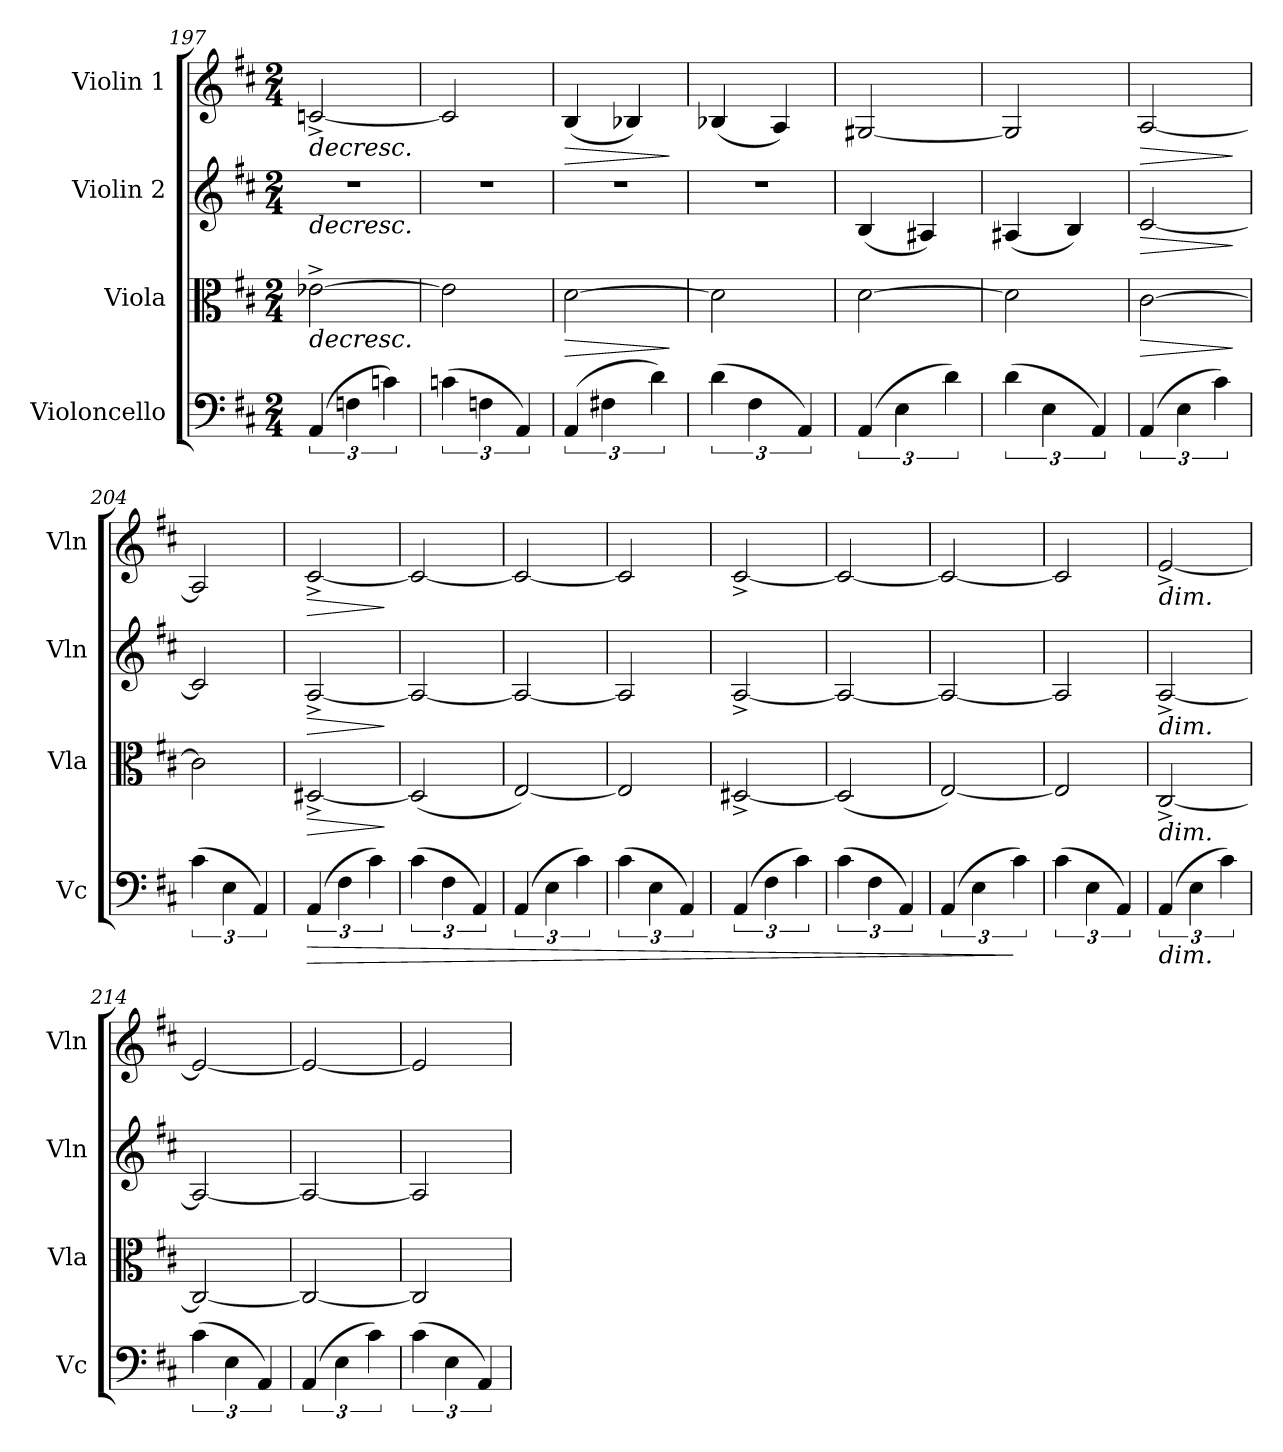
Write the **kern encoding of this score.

**kern	**dynam	**kern	**dynam	**kern	**dynam	**kern	**dynam
*part4	*part4	*part3	*part3	*part2	*part2	*part1	*part1
*staff4	*staff4	*staff3	*staff3	*staff2	*staff2	*staff1	*staff1
*I"Violoncello	*	*I"Viola	*	*I"Violin 2	*	*I"Violin 1	*
*I'Vc	*	*I'Vla	*	*I'Vln	*	*I'Vln	*
*clefF4	*	*clefC3	*	*clefG2	*	*clefG2	*
*k[f#c#]	*	*k[f#c#]	*	*k[f#c#]	*	*k[f#c#]	*
*M2/4	*	*M2/4	*	*M2/4	*	*M2/4	*
=197	=197	=197	=197	=197	=197	=197	=197
!	!	!	!LO:HP:b	!	!LO:HP:b	!	!LO:HP:b
(6AA/	.	[2e-X^\	>	2r	>	[2cn^>/	>
6Fn\	.	.	.	.	.	.	.
6cn\)	.	.	.	.	.	.	.
=198	=198	=198	=198	=198	=198	=198	=198
(6cn\	.	2e-\]	.	2r	.	2c/]	.
6Fn\	.	.	.	.	.	.	.
6AA/)	.	.	.	.	.	.	.
=199	=199	=199	=199	=199	=199	=199	=199
!	!	!	!LO:HP:b	!	!	!	!LO:HP:b
(6AA/	.	[2d\	>	2r	.	(4B/	>
6F#X\	.	.	.	.	.	.	.
.	.	.	.	.	.	4B-X/)	.
6d\)	.	.	.	.	.	.	.
.	.	.	]	.	.	.	]
=200	=200	=200	=200	=200	=200	=200	=200
(6d\	.	2d\]	.	2r	.	(4B-X/	.
6F#\	.	.	.	.	.	.	.
.	.	.	.	.	.	4A/)	.
6AA/)	.	.	.	.	.	.	.
=201	=201	=201	=201	=201	=201	=201	=201
(6AA/	.	[2d\	.	(4B/	.	[2G#X/	.
6E\	.	.	.	.	.	.	.
.	.	.	.	4A#X/)	.	.	.
6d\)	.	.	.	.	.	.	.
=202	=202	=202	=202	=202	=202	=202	=202
(6d\	.	2d\]	.	(4A#X/	.	2G#/]	.
6E\	.	.	.	.	.	.	.
.	.	.	.	4B/)	.	.	.
6AA/)	.	.	.	.	.	.	.
!!LO:PB:g=z
=203	=203	=203	=203	=203	=203	=203	=203
!	!	!	!LO:HP:b	!	!LO:HP:b	!	!LO:HP:b
(6AA/	.	[2c#\	>	[2c#/	>	[2A/	>
6E\	.	.	.	.	.	.	.
6c#\)	.	.	.	.	.	.	.
.	.	.	]	.	]	.	]
=204	=204	=204	=204	=204	=204	=204	=204
(6c#\	.	2c#\]	.	2c#/]	.	2A/]	.
6E\	.	.	.	.	.	.	.
6AA/)	.	.	.	.	.	.	.
=205	=205	=205	=205	=205	=205	=205	=205
!	!LO:HP:b	!	!LO:HP:b	!	!LO:HP:b	!	!LO:HP:b
(6AA/	>	[2D#X^>/	>	[2A^>/	>	[2c#^>/	>
6F#\	.	.	.	.	.	.	.
6c#\)	.	.	.	.	.	.	.
.	.	.	]	.	]	.	]
=206	=206	=206	=206	=206	=206	=206	=206
(6c#\	.	(2D#/]	.	2A/_	.	2c#/_	.
6F#\	.	.	.	.	.	.	.
6AA/)	.	.	.	.	.	.	.
=207	=207	=207	=207	=207	=207	=207	=207
(6AA/	.	[2E/)	.	2A/_	.	2c#/_	.
6E\	.	.	.	.	.	.	.
6c#\)	.	.	.	.	.	.	.
=208	=208	=208	=208	=208	=208	=208	=208
(6c#\	.	2E/]	.	2A/]	.	2c#/]	.
6E\	.	.	.	.	.	.	.
6AA/)	.	.	.	.	.	.	.
=209	=209	=209	=209	=209	=209	=209	=209
(6AA/	.	[2D#X^>/	.	[2A^>/	.	[2c#^>/	.
6F#\	.	.	.	.	.	.	.
6c#\)	.	.	.	.	.	.	.
=210	=210	=210	=210	=210	=210	=210	=210
(6c#\	.	(2D#/]	.	2A/_	.	2c#/_	.
6F#\	.	.	.	.	.	.	.
6AA/)	.	.	.	.	.	.	.
=211	=211	=211	=211	=211	=211	=211	=211
*	*	*^	*	*^	*	*^	*
(6AA/	.	[2E/)	4ryy	.	2A/_	4ryy	.	2c#/_	4ryy	.
6E\	.	.	.	.	.	.	.	.	.	.
.	.	.	4ryy	]	.	4ryy	]	.	4ryy	]
6c#\)	]	.	.	.	.	.	.	.	.	.
*	*	*v	*v	*	*	*	*	*v	*v	*
*	*	*	*	*v	*v	*	*	*
=212	=212	=212	=212	=212	=212	=212	=212
(6c#\	.	2E/]	.	2A/]	.	2c#/]	.
6E\	.	.	.	.	.	.	.
6AA/)	.	.	.	.	.	.	.
!!LO:PB:g=z
=213	=213	=213	=213	=213	=213	=213	=213
!	!	!	!	!	!	!LO:TX:b:i:t=dim.	!
!	!	!	!	!LO:TX:b:i:t=dim.	!	!	!
!	!	!LO:TX:b:i:t=dim.	!	!	!	!	!
!LO:TX:b:i:t=dim.	!	!	!	!	!	!	!
(6AA/	.	[2C#^>/	.	[2A^>/	.	[2e^>/	.
6E\	.	.	.	.	.	.	.
6c#\)	.	.	.	.	.	.	.
=214	=214	=214	=214	=214	=214	=214	=214
(6c#\	.	2C#/_	.	2A/_	.	2e/_	.
6E\	.	.	.	.	.	.	.
6AA/)	.	.	.	.	.	.	.
=215	=215	=215	=215	=215	=215	=215	=215
(6AA/	.	2C#/_	.	2A/_	.	2e/_	.
6E\	.	.	.	.	.	.	.
6c#\)	.	.	.	.	.	.	.
=216	=216	=216	=216	=216	=216	=216	=216
(6c#\	.	2C#/]	.	2A/]	.	2e/]	.
6E\	.	.	.	.	.	.	.
6AA/)	.	.	.	.	.	.	.
=	=	=	=	=	=	=	=
*-	*-	*-	*-	*-	*-	*-	*-
